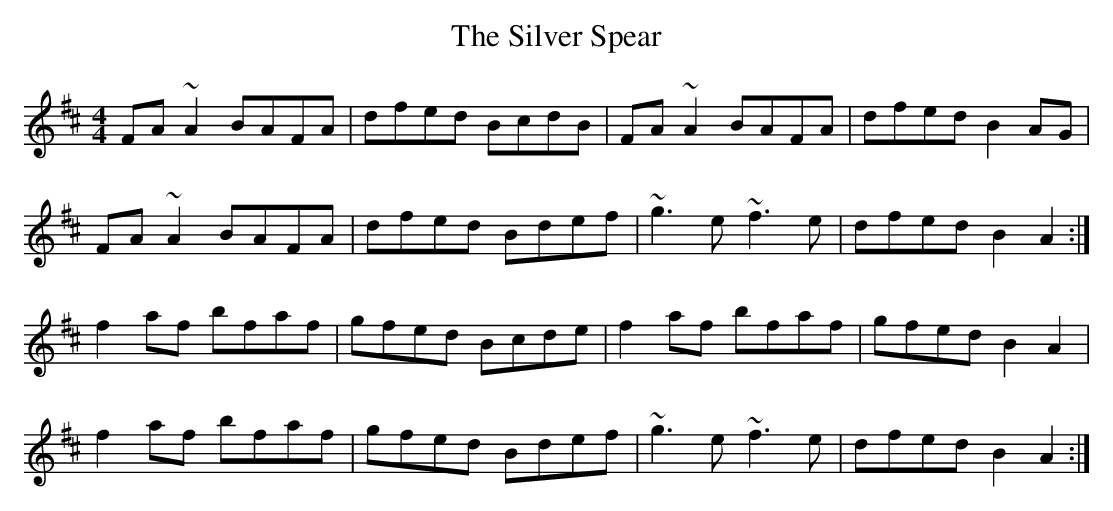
X:1
T:Silver Spear, The
M:4/4
K:D
FA~A2 BAFA|dfed BcdB|FA~A2 BAFA|dfed B2AG|
FA~A2 BAFA|dfed Bdef|~g3e ~f3e|dfed B2A2:|
f2af bfaf|gfed Bcde|f2af bfaf|gfed B2A2|
f2af bfaf|gfed Bdef|~g3e ~f3e|dfed B2A2:|
